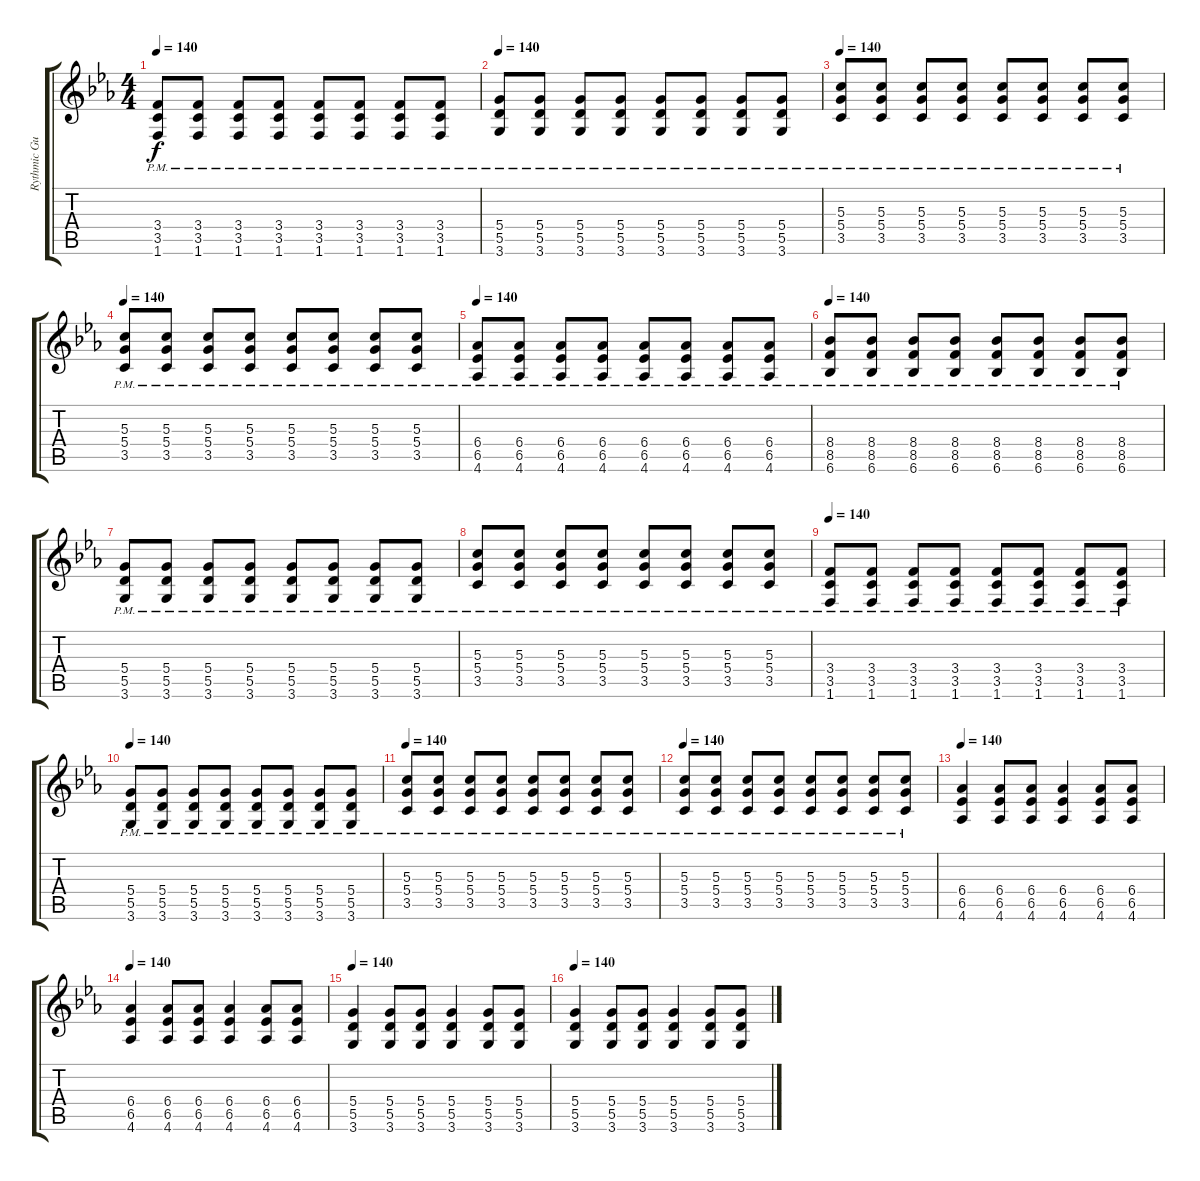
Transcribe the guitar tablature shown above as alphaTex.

\track ("Rythmic Guitar" "Rythmic Gu") {instrument distortionguitar}
\staff {score tabs}
\tuning (E4 B3 G3 D3 A2 E2) {hide}
\ts (4 4)
\tempo 140
\clef g2
\ks eb
(3.4{pm} 3.5{pm} 1.6).8{dy f instrument distortionguitar} (3.4{pm} 3.5{pm} 1.6).8 (3.4{pm} 3.5{pm} 1.6).8 (3.4{pm} 3.5{pm} 1.6).8 (3.4{pm} 3.5{pm} 1.6).8 (3.4{pm} 3.5{pm} 1.6).8 (3.4{pm} 3.5{pm} 1.6).8 (3.4{pm} 3.5{pm} 1.6).8 |
\tempo 140
(5.4{pm} 5.5{pm} 3.6).8{instrument distortionguitar} (5.4{pm} 5.5{pm} 3.6).8 (5.4{pm} 5.5{pm} 3.6).8 (5.4{pm} 5.5{pm} 3.6).8 (5.4{pm} 5.5{pm} 3.6).8 (5.4{pm} 5.5{pm} 3.6).8 (5.4{pm} 5.5{pm} 3.6).8 (5.4{pm} 5.5{pm} 3.6).8 |
\tempo 140
(5.3 5.4{pm} 3.5{pm}).8 (5.3 5.4{pm} 3.5{pm}).8 (5.3 5.4{pm} 3.5{pm}).8 (5.3 5.4{pm} 3.5{pm}).8 (5.3 5.4{pm} 3.5{pm}).8 (5.3 5.4{pm} 3.5{pm}).8 (5.3 5.4 3.5{pm}).8 (5.3 5.4{pm} 3.5{pm}).8 |
\tempo 140
(5.3 5.4{pm} 3.5{pm}).8 (5.3 5.4{pm} 3.5{pm}).8 (5.3 5.4{pm} 3.5{pm}).8 (5.3 5.4{pm} 3.5{pm}).8 (5.3 5.4{pm} 3.5{pm}).8 (5.3 5.4{pm} 3.5{pm}).8 (5.3 5.4{pm} 3.5{pm}).8 (5.3 5.4{pm} 3.5{pm}).8 |
\tempo 140
(6.4{pm} 6.5{pm} 4.6).8{instrument distortionguitar} (6.4{pm} 6.5{pm} 4.6).8 (6.4{pm} 6.5{pm} 4.6).8 (6.4{pm} 6.5{pm} 4.6).8 (6.4{pm} 6.5{pm} 4.6).8 (6.4{pm} 6.5{pm} 4.6).8 (6.4{pm} 6.5{pm} 4.6).8 (6.4{pm} 6.5{pm} 4.6).8 |
\tempo 140
(8.4{pm} 8.5{pm} 6.6).8{instrument distortionguitar} (8.4{pm} 8.5{pm} 6.6).8 (8.4{pm} 8.5{pm} 6.6).8 (8.4{pm} 8.5{pm} 6.6).8 (8.4{pm} 8.5{pm} 6.6).8 (8.4{pm} 8.5{pm} 6.6).8 (8.4{pm} 8.5{pm} 6.6).8 (8.4{pm} 8.5{pm} 6.6).8 |
(5.4{pm} 5.5{pm} 3.6{pm}).8 (5.4{pm} 5.5{pm} 3.6{pm}).8 (5.4{pm} 5.5{pm} 3.6{pm}).8 (5.4{pm} 5.5{pm} 3.6{pm}).8 (5.4{pm} 5.5{pm} 3.6{pm}).8 (5.4{pm} 5.5{pm} 3.6{pm}).8 (5.4{pm} 5.5{pm} 3.6{pm}).8 (5.4{pm} 5.5{pm} 3.6{pm}).8 |
(5.3{pm} 5.4{pm} 3.5{pm}).8 (5.3{pm} 5.4{pm} 3.5{pm}).8 (5.3{pm} 5.4{pm} 3.5{pm}).8 (5.3{pm} 5.4{pm} 3.5{pm}).8 (5.3{pm} 5.4{pm} 3.5{pm}).8 (5.3{pm} 5.4{pm} 3.5{pm}).8 (5.3{pm} 5.4{pm} 3.5{pm}).8 (5.3{pm} 5.4{pm} 3.5{pm}).8 |
\tempo 140
(3.4{pm} 3.5{pm} 1.6{pm}).8{instrument distortionguitar} (3.4{pm} 3.5{pm} 1.6{pm}).8 (3.4{pm} 3.5{pm} 1.6{pm}).8 (3.4{pm} 3.5{pm} 1.6{pm}).8 (3.4{pm} 3.5{pm} 1.6{pm}).8 (3.4{pm} 3.5{pm} 1.6{pm}).8 (3.4{pm} 3.5{pm} 1.6{pm}).8 (3.4{pm} 3.5{pm} 1.6{pm}).8 |
\tempo 140
(5.4{pm} 5.5{pm} 3.6{pm}).8{instrument distortionguitar} (5.4{pm} 5.5{pm} 3.6{pm}).8 (5.4{pm} 5.5{pm} 3.6{pm}).8 (5.4{pm} 5.5{pm} 3.6{pm}).8 (5.4{pm} 5.5{pm} 3.6{pm}).8 (5.4{pm} 5.5{pm} 3.6{pm}).8 (5.4{pm} 5.5{pm} 3.6{pm}).8 (5.4{pm} 5.5{pm} 3.6{pm}).8 |
\tempo 140
(5.3{pm} 5.4{pm} 3.5{pm}).8 (5.3{pm} 5.4{pm} 3.5{pm}).8 (5.3{pm} 5.4{pm} 3.5{pm}).8 (5.3{pm} 5.4{pm} 3.5{pm}).8 (5.3{pm} 5.4{pm} 3.5{pm}).8 (5.3{pm} 5.4{pm} 3.5{pm}).8 (5.3{pm} 5.4{pm} 3.5{pm}).8 (5.3{pm} 5.4{pm} 3.5{pm}).8 |
\tempo 140
(5.3 5.4{pm} 3.5{pm}).8 (5.3 5.4{pm} 3.5{pm}).8 (5.3 5.4{pm} 3.5{pm}).8 (5.3 5.4{pm} 3.5{pm}).8 (5.3 5.4{pm} 3.5{pm}).8 (5.3 5.4{pm} 3.5{pm}).8 (5.3 5.4{pm} 3.5{pm}).8 (5.3 5.4{pm} 3.5{pm}).8 |
\tempo 140
(6.4 6.5 4.6).4{instrument distortionguitar} (6.4 6.5 4.6).8 (6.4 6.5 4.6).8 (6.4 6.5 4.6).4 (6.4 6.5 4.6).8 (6.4 6.5 4.6).8 |
\tempo 140
(6.4 6.5 4.6).4{instrument distortionguitar} (6.4 6.5 4.6).8 (6.4 6.5 4.6).8 (6.4 6.5 4.6).4 (6.4 6.5 4.6).8 (6.4 6.5 4.6).8 |
\tempo 140
(5.4 5.5 3.6).4{instrument distortionguitar} (5.4 5.5 3.6).8 (5.4 5.5 3.6).8 (5.4 5.5 3.6).4 (5.4 5.5 3.6).8 (5.4 5.5 3.6).8 |
\tempo 140
(5.4 5.5 3.6).4{instrument distortionguitar} (5.4 5.5 3.6).8 (5.4 5.5 3.6).8 (5.4 5.5 3.6).4 (5.4 5.5 3.6).8 (5.4 5.5 3.6).8
